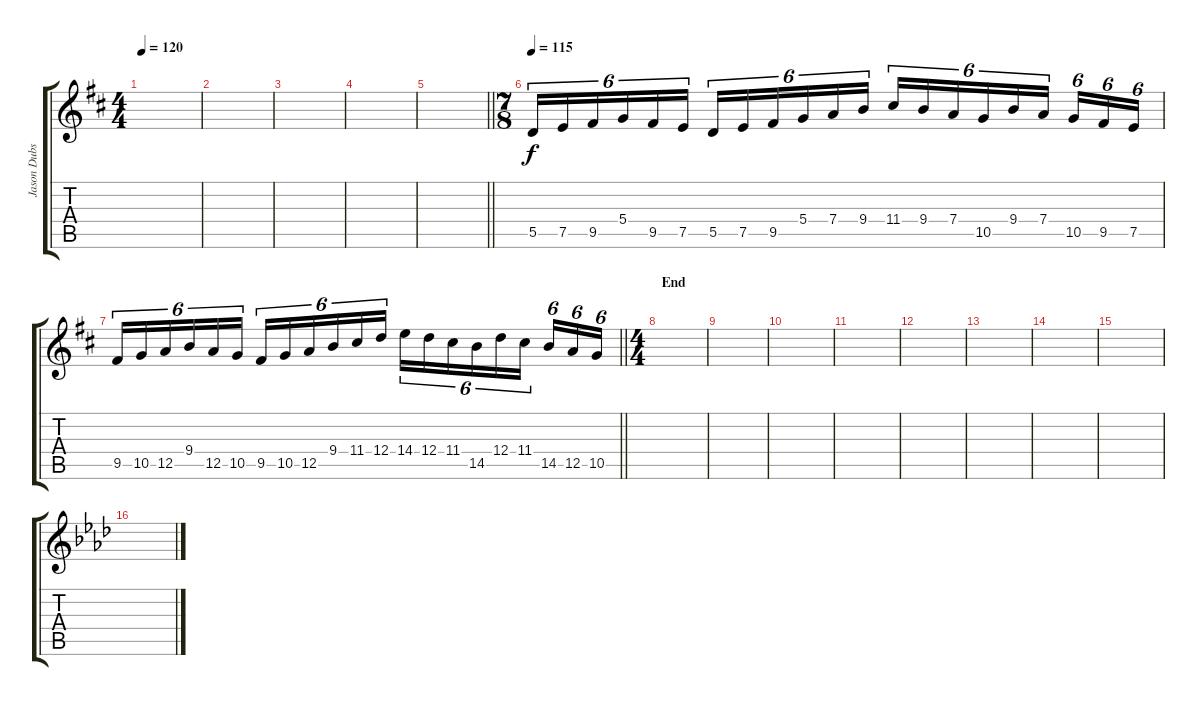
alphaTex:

\track ("Jason Dubs" "Jason Dubs") {instrument overdrivenguitar}
\staff {score tabs}
\tuning (E4 B3 G3 D3 A2 E2) {hide}
\ts (4 4)
\tempo 120
\clef g2
\ks bminor
|
|
|
|
\barLineRight lightlight
|
\ts (7 8)
\tempo 115
5.5.16{tu (6 4)} 7.5.16{tu (6 4)} 9.5.16{tu (6 4)} 5.4.16{tu (6 4)} 9.5.16{tu (6 4)} 7.5.16{tu (6 4)} 5.5.16{tu (6 4)} 7.5.16{tu (6 4)} 9.5.16{tu (6 4)} 5.4.16{tu (6 4)} 7.4.16{tu (6 4)} 9.4.16{tu (6 4)} 11.4.16{tu (6 4)} 9.4.16{tu (6 4)} 7.4.16{tu (6 4)} 10.5.16{tu (6 4)} 9.4.16{tu (6 4)} 7.4.16{tu (6 4)} 10.5.16{tu (6 4)} 9.5.16{tu (6 4)} 7.5.16{tu (6 4)} |
\barLineRight lightlight
9.5.16{tu (6 4)} 10.5.16{tu (6 4)} 12.5.16{tu (6 4)} 9.4.16{tu (6 4)} 12.5.16{tu (6 4)} 10.5.16{tu (6 4)} 9.5.16{tu (6 4)} 10.5.16{tu (6 4)} 12.5.16{tu (6 4)} 9.4.16{tu (6 4)} 11.4.16{tu (6 4)} 12.4.16{tu (6 4)} 14.4.16{tu (6 4)} 12.4.16{tu (6 4)} 11.4.16{tu (6 4)} 14.5.16{tu (6 4)} 12.4.16{tu (6 4)} 11.4.16{tu (6 4)} 14.5.16{tu (6 4)} 12.5.16{tu (6 4)} 10.5.16{tu (6 4)} |
\ts (4 4)
\section ("" "End")
|
|
|
|
|
|
|
|
\ks fminor
